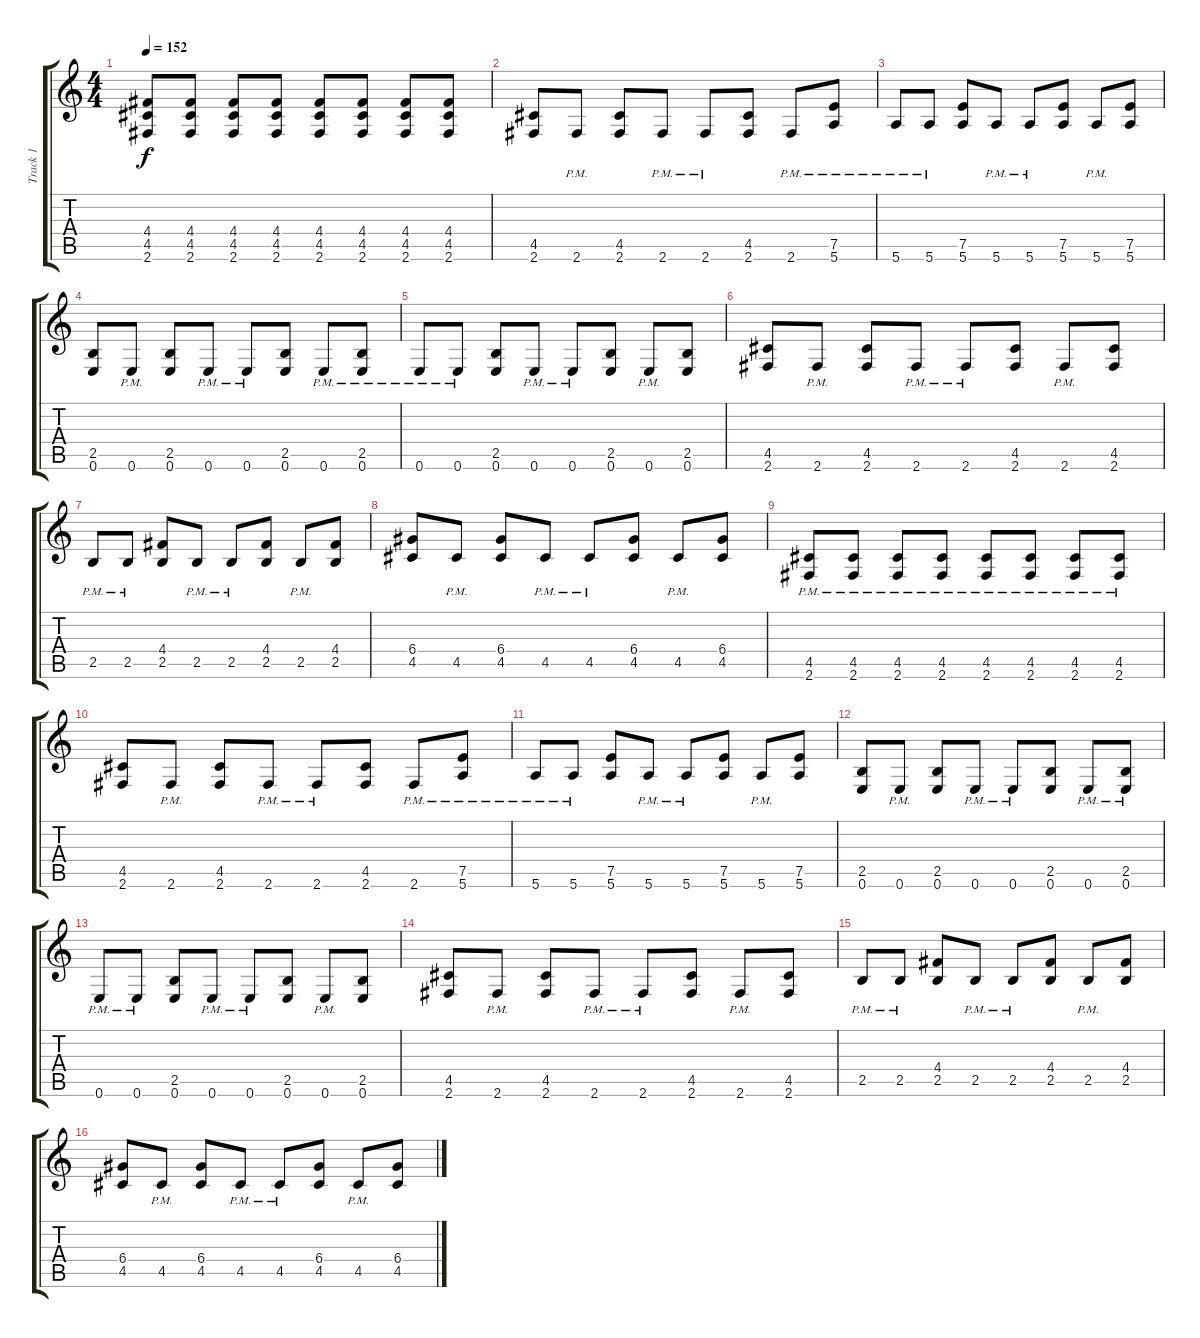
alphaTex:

\track ("Track 1" "Track 1") {instrument overdrivenguitar}
\staff {score tabs}
\tuning (E4 B3 G3 D3 A2 E2) {hide}
\ts (4 4)
\tempo 152
\clef g2
\ks c
(4.4{t} 4.5{t} 2.6{t}).8{dy f} (4.4 4.5 2.6).8 (4.4 4.5 2.6).8 (4.4 4.5 2.6).8 (4.4 4.5 2.6).8 (4.4 4.5 2.6).8 (4.4 4.5 2.6).8 (4.4 4.5 2.6).8 |
(4.5 2.6).8 2.6{pm}.8 (4.5 2.6).8 2.6{pm}.8 2.6{pm}.8 (4.5 2.6).8 2.6{pm}.8 (7.5 5.6{pm}).8 |
5.6{pm}.8 5.6{pm}.8 (7.5 5.6).8 5.6{pm}.8 5.6{pm}.8 (7.5 5.6).8 5.6{pm}.8 (7.5 5.6).8 |
(2.5 0.6).8 0.6{pm}.8 (2.5 0.6).8 0.6{pm}.8 0.6{pm}.8 (2.5 0.6).8 0.6{pm}.8 (2.5 0.6{pm}).8 |
0.6{pm}.8 0.6{pm}.8 (2.5 0.6).8 0.6{pm}.8 0.6{pm}.8 (2.5 0.6).8 0.6{pm}.8 (2.5 0.6).8 |
(4.5 2.6).8 2.6{pm}.8 (4.5 2.6).8 2.6{pm}.8 2.6{pm}.8 (4.5 2.6).8 2.6{pm}.8 (4.5 2.6).8 |
2.5{pm}.8 2.5{pm}.8 (4.4 2.5).8 2.5{pm}.8 2.5{pm}.8 (4.4 2.5).8 2.5{pm}.8 (4.4 2.5).8 |
(6.4 4.5).8 4.5{pm}.8 (6.4 4.5).8 4.5{pm}.8 4.5{pm}.8 (6.4 4.5).8 4.5{pm}.8 (6.4 4.5).8 |
(4.5{pm} 2.6{pm}).8 (4.5{pm} 2.6{pm}).8 (4.5 2.6{pm}).8 (4.5 2.6{pm}).8 (4.5{pm} 2.6{pm}).8 (4.5{pm} 2.6{pm}).8 (4.5{pm} 2.6{pm}).8 (4.5{pm} 2.6{pm}).8 |
(4.5 2.6).8 2.6{pm}.8 (4.5 2.6).8 2.6{pm}.8 2.6{pm}.8 (4.5 2.6).8 2.6{pm}.8 (7.5 5.6{pm}).8 |
5.6{pm}.8 5.6{pm}.8 (7.5 5.6).8 5.6{pm}.8 5.6{pm}.8 (7.5 5.6).8 5.6{pm}.8 (7.5 5.6).8 |
(2.5 0.6).8 0.6{pm}.8 (2.5 0.6).8 0.6{pm}.8 0.6{pm}.8 (2.5 0.6).8 0.6{pm}.8 (2.5 0.6{pm}).8 |
0.6{pm}.8 0.6{pm}.8 (2.5 0.6).8 0.6{pm}.8 0.6{pm}.8 (2.5 0.6).8 0.6{pm}.8 (2.5 0.6).8 |
(4.5 2.6).8 2.6{pm}.8 (4.5 2.6).8 2.6{pm}.8 2.6{pm}.8 (4.5 2.6).8 2.6{pm}.8 (4.5 2.6).8 |
2.5{pm}.8 2.5{pm}.8 (4.4 2.5).8 2.5{pm}.8 2.5{pm}.8 (4.4 2.5).8 2.5{pm}.8 (4.4 2.5).8 |
(6.4 4.5).8 4.5{pm}.8 (6.4 4.5).8 4.5{pm}.8 4.5{pm}.8 (6.4 4.5).8 4.5{pm}.8 (6.4 4.5).8
